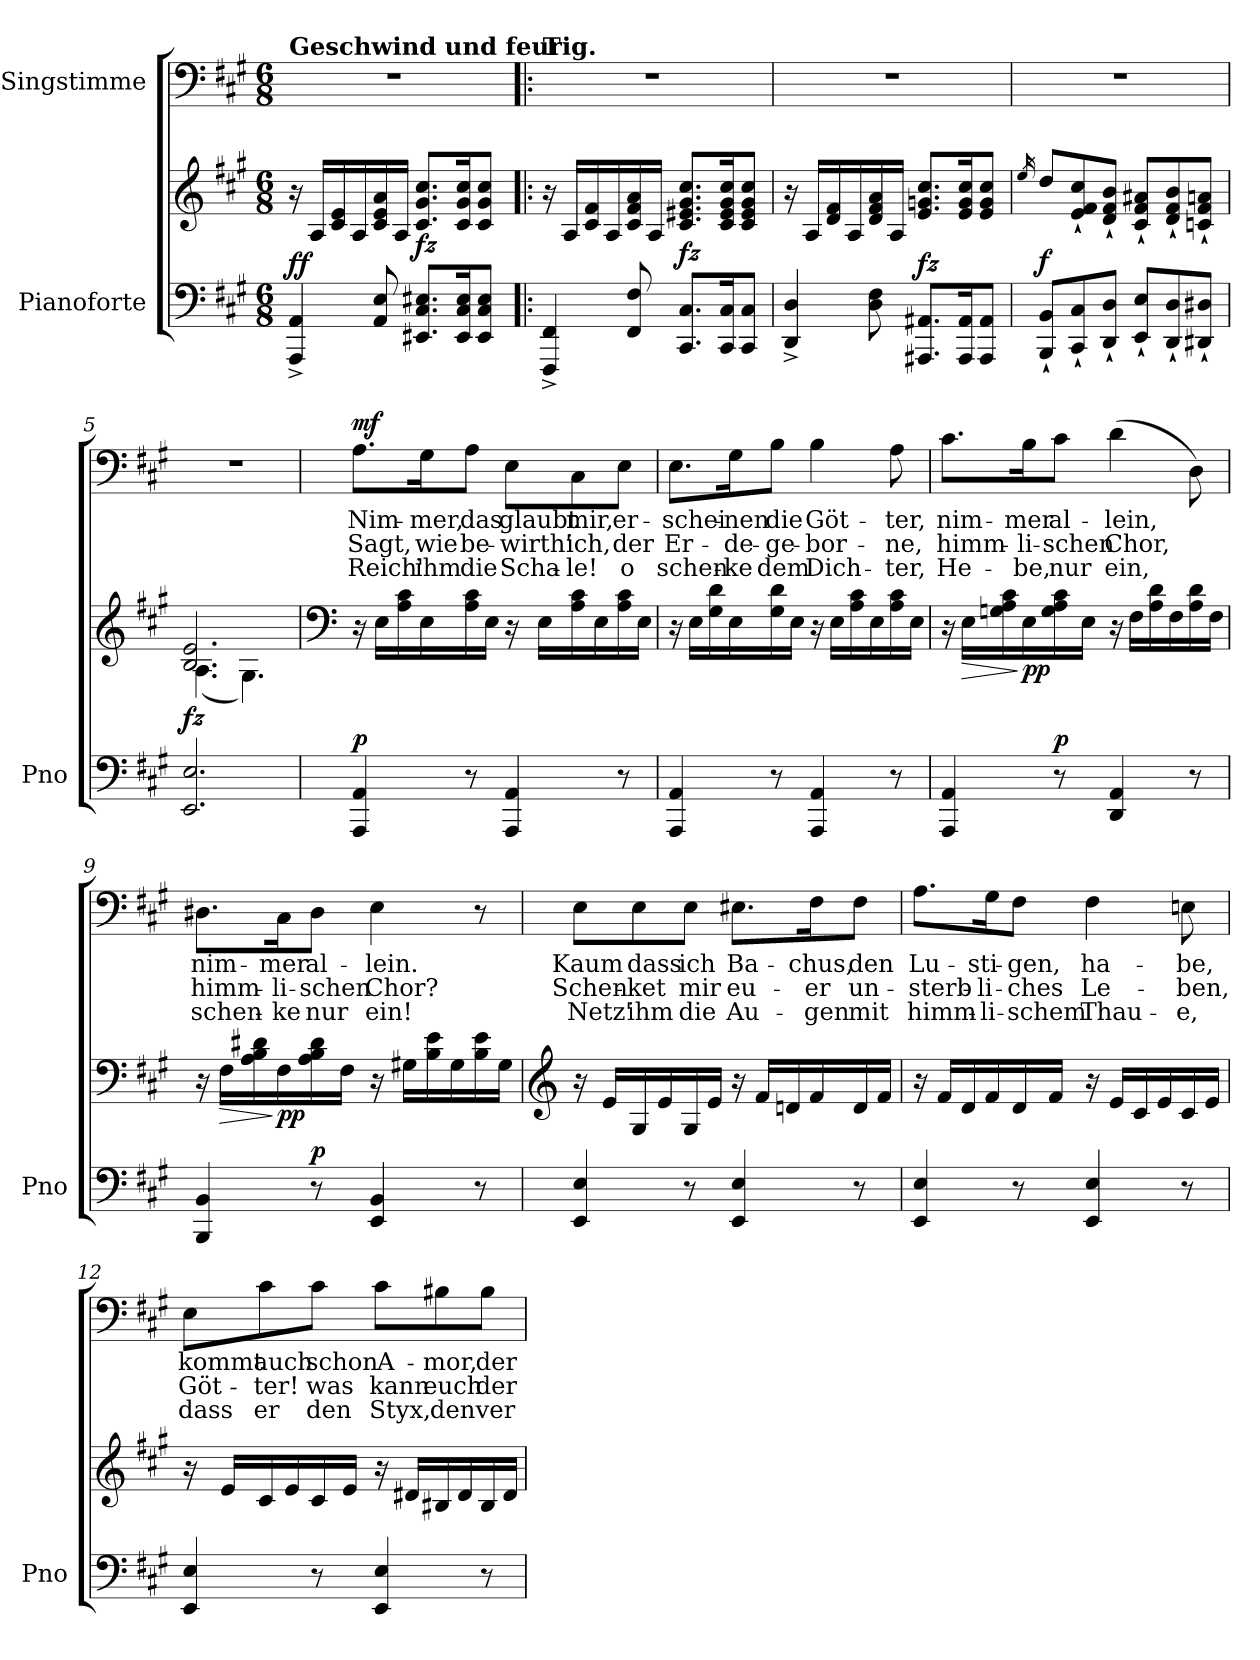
**kern	**kern	**dynam	**kern	**text	**text	**text	**dynam
*part2	*part2	*part2	*part1	*part1	*part1	*part1	*part1
*staff3	*staff2	*staff2/3	*staff1	*staff1	*staff1	*staff1	*staff1
*I"Pianoforte	*	*	*I"Singstimme	*	*	*	*
*I'Pno	*	*	*	*	*	*	*
*clefF4	*clefG2	*	*clefF4	*	*	*	*
*k[f#c#g#]	*k[f#c#g#]	*	*k[f#c#g#]	*	*	*	*
*M6/8	*M6/8	*	*M6/8	*	*	*	*
=1	=1	=1	=1	=1	=1	=1	=1
!	!	!	!LO:TX:a:B:t=Geschwind und feurig.	!	!	!	!
!	!	!LO:DY:a=2	!	!	!	!	!
4AAA/^ 4AA/^	16r	ff	2.r	.	.	.	.
.	16A/LL	.	.	.	.	.	.
.	16c#/ 16e/	.	.	.	.	.	.
.	16A/	.	.	.	.	.	.
8AA/ 8E/	16c#/ 16e/ 16a/	.	.	.	.	.	.
.	16A/JJ	.	.	.	.	.	.
!	!	!LO:DY:a=2	!	!	!	!	!
8.EE#X/ 8.C#/ 8.E#X/L	8.c#/ 8.g#/ 8.cc#/L	fz	.	.	.	.	.
16EE#/ 16C#/ 16E#/K	16c#/ 16g#/ 16cc#/K	.	.	.	.	.	.
8EE#/ 8C#/ 8E#/J	8c#/ 8g#/ 8cc#/J	.	.	.	.	.	.
=2!|:	=2!|:	=2!|:	=2!|:	=2!|:	=2!|:	=2!|:	=2!|:
!	!	!	!LO:TX:a:B:t=T	!	!	!	!
4FFF#/^ 4FF#/^	16r	.	2.r	.	.	.	.
.	16A/LL	.	.	.	.	.	.
.	16c#/ 16f#/	.	.	.	.	.	.
.	16A/	.	.	.	.	.	.
8FF#/ 8F#/	16c#/ 16f#/ 16a/	.	.	.	.	.	.
.	16A/JJ	.	.	.	.	.	.
!	!	!LO:DY:a=2	!	!	!	!	!
8.CC#/ 8.C#/L	8.c#/ 8.e#X/ 8.g#/ 8.cc#/L	fz	.	.	.	.	.
16CC#/ 16C#/K	16c#/ 16e#/ 16g#/ 16cc#/K	.	.	.	.	.	.
8CC#/ 8C#/J	8c#/ 8e#/ 8g#/ 8cc#/J	.	.	.	.	.	.
=3	=3	=3	=3	=3	=3	=3	=3
4DD/^ 4D/^	16r	.	2.r	.	.	.	.
.	16A/LL	.	.	.	.	.	.
.	16d/ 16f#/	.	.	.	.	.	.
.	16A/	.	.	.	.	.	.
8D\ 8F#\	16d/ 16f#/ 16a/	.	.	.	.	.	.
.	16A/JJ	.	.	.	.	.	.
!	!	!LO:DY:a=2	!	!	!	!	!
8.AAA#X/ 8.AA#X/L	8.e/ 8.gn/ 8.cc#/L	fz	.	.	.	.	.
16AAA#/ 16AA#/K	16e/ 16g/ 16cc#/K	.	.	.	.	.	.
8AAA#/ 8AA#/J	8e/ 8g/ 8cc#/J	.	.	.	.	.	.
=4	=4	=4	=4	=4	=4	=4	=4
.	16qee/	.	.	.	.	.	.
!	!	!LO:DY:a=2	!	!	!	!	!
8BBB/` 8BB/`L	8dd/L	f	2.r	.	.	.	.
8CC#/` 8C#/`	8e/` 8f#/` 8cc#/`	.	.	.	.	.	.
8DD/` 8D/`J	8d/` 8f#/` 8b/`J	.	.	.	.	.	.
8EE/` 8E/`L	8c#/` 8f#/` 8a#X/`L	.	.	.	.	.	.
8DD/` 8D/`	8d/` 8f#/` 8b/`	.	.	.	.	.	.
8DD#X/` 8D#X/`J	8cn/` 8f#/` 8an/`J	.	.	.	.	.	.
=5	=5	=5	=5	=5	=5	=5	=5
*	*^	*	*	*	*	*	*
!	!	!	!LO:DY:a=2	!	!	!	!	!
2.EE/ 2.E/	2.B/ 2.e/	(4.A\	fz	2.r	.	.	.	.
.	.	4.G#\)	.	.	.	.	.	.
*	*v	*v	*	*	*	*	*	*
!!LO:LB:g=z
=6	=6	=6	=6	=6	=6	=6	=6
*	*clefF4	*	*	*	*	*	*
*	*^	*	*	*	*	*	*
!	!	!	!LO:DY:a=2	!	!LO:LY:b	!LO:LY:b	!LO:LY:b	!LO:DY:a
*	*v	*v	*	*	*	*	*	*
4AAA/ 4AA/	16r	p	8.A\L	Nim-	Sagt,	Reich'	mf
.	16E\LL	.	.	.	.	.	.
.	16A\ 16c#\	.	.	.	.	.	.
!	!	!	!	!LO:LY:b	!LO:LY:b	!LO:LY:b	!
.	16E\	.	16G#\K	-mer,	wie	ihm	.
!	!	!	!	!LO:LY:b	!LO:LY:b	!LO:LY:b	!
8r	16A\ 16c#\	.	8A\J	das	be-	die	.
.	16E\JJ	.	.	.	.	.	.
!	!	!	!	!LO:LY:b	!LO:LY:b	!LO:LY:b	!
4AAA/ 4AA/	16r	.	8E\L	glaubt	-wirth'	Scha-	.
.	16E\LL	.	.	.	.	.	.
!	!	!	!	!LO:LY:b	!LO:LY:b	!LO:LY:b	!
.	16A\ 16c#\	.	8C#\	mir,	ich,	-le!	.
.	16E\	.	.	.	.	.	.
!	!	!	!	!LO:LY:b	!LO:LY:b	!LO:LY:b	!
8r	16A\ 16c#\	.	8E\J	er-	der	o	.
.	16E\JJ	.	.	.	.	.	.
=7	=7	=7	=7	=7	=7	=7	=7
!	!	!	!	!LO:LY:b	!LO:LY:b	!LO:LY:b	!
4AAA/ 4AA/	16r	.	8.E\L	-schei-	Er-	schen-	.
.	16E\LL	.	.	.	.	.	.
.	16G#\ 16d\	.	.	.	.	.	.
!	!	!	!	!LO:LY:b	!LO:LY:b	!LO:LY:b	!
.	16E\	.	16G#\K	-nen	-de-	-ke	.
!	!	!	!	!LO:LY:b	!LO:LY:b	!LO:LY:b	!
8r	16G#\ 16d\	.	8B\J	die	-ge-	dem	.
.	16E\JJ	.	.	.	.	.	.
!	!	!	!	!LO:LY:b	!LO:LY:b	!LO:LY:b	!
4AAA/ 4AA/	16r	.	4B\	Göt-	-bor-	Dich-	.
.	16E\LL	.	.	.	.	.	.
.	16A\ 16c#\	.	.	.	.	.	.
.	16E\	.	.	.	.	.	.
!	!	!	!	!LO:LY:b	!LO:LY:b	!LO:LY:b	!
8r	16A\ 16c#\	.	8A\	-ter,	-ne,	-ter,	.
.	16E\JJ	.	.	.	.	.	.
=8	=8	=8	=8	=8	=8	=8	=8
!	!	!	!	!LO:LY:b	!LO:LY:b	!LO:LY:b	!
4AAA/ 4AA/	16r	.	8.c#\L	nim-	himm-	He-	.
!	!	!LO:HP:b	!	!	!	!	!
.	16E\LL	>	.	.	.	.	.
.	16Gn\ 16A\ 16c#\	.	.	.	.	.	.
!	!	!LO:DY:n=1:b	!	!LO:LY:b	!LO:LY:b	!LO:LY:b	!
.	16E\	] pp	16B\K	-mer	-li-	-be,	.
!	!	!LO:DY:n=2:a=2	!	!LO:LY:b	!LO:LY:b	!LO:LY:b	!
8r	16G\ 16A\ 16c#\	p	8c#\J	al-	-schen	nur	.
.	16E\JJ	.	.	.	.	.	.
!	!	!	!	!LO:LY:b	!LO:LY:b	!LO:LY:b	!
4DD/ 4AA/	16r	.	(4d\	-lein,	Chor,	ein,	.
.	16F#\LL	.	.	.	.	.	.
.	16A\ 16d\	.	.	.	.	.	.
.	16F#\	.	.	.	.	.	.
8r	16A\ 16d\	.	8D\)	.	.	.	.
.	16F#\JJ	.	.	.	.	.	.
=9	=9	=9	=9	=9	=9	=9	=9
!	!	!	!	!LO:LY:b	!LO:LY:b	!LO:LY:b	!
4BBB/ 4BB/	16r	.	8.D#X\L	nim-	himm-	schen-	.
!	!	!LO:HP:b	!	!	!	!	!
.	16F#\LL	>	.	.	.	.	.
.	16A\ 16B\ 16d#X\	.	.	.	.	.	.
!	!	!LO:DY:n=1:b	!	!LO:LY:b	!LO:LY:b	!LO:LY:b	!
.	16F#\	] pp	16C#\K	-mer	-li-	-ke	.
!	!	!LO:DY:n=2:a=2	!	!LO:LY:b	!LO:LY:b	!LO:LY:b	!
8r	16A\ 16B\ 16d#\	p	8D#\J	al-	-schen	nur	.
.	16F#\JJ	.	.	.	.	.	.
!	!	!	!	!LO:LY:b	!LO:LY:b	!LO:LY:b	!
4EE/ 4BB/	16r	.	4E\	-lein.	Chor?	ein!	.
.	16G#X\LL	.	.	.	.	.	.
.	16B\ 16e\	.	.	.	.	.	.
.	16G#\	.	.	.	.	.	.
8r	16B\ 16e\	.	8r	.	.	.	.
.	16G#\JJ	.	.	.	.	.	.
!!LO:LB:g=z
=10	=10	=10	=10	=10	=10	=10	=10
*	*clefG2	*	*	*	*	*	*
!	!	!	!	!LO:LY:b	!LO:LY:b	!LO:LY:b	!
4EE/ 4E/	16r	.	8E\L	Kaum	Schen-	Netz'	.
.	16e/LL	.	.	.	.	.	.
!	!	!	!	!LO:LY:b	!LO:LY:b	!LO:LY:b	!
.	16G#/	.	8E\	dass	-ket	ihm	.
.	16e/	.	.	.	.	.	.
!	!	!	!	!LO:LY:b	!LO:LY:b	!LO:LY:b	!
8r	16G#/	.	8E\J	ich	mir	die	.
.	16e/JJ	.	.	.	.	.	.
!	!	!	!	!LO:LY:b	!LO:LY:b	!LO:LY:b	!
4EE/ 4E/	16r	.	8.E#X\L	Ba-	eu-	Au-	.
.	16f#/LL	.	.	.	.	.	.
.	16dn/	.	.	.	.	.	.
!	!	!	!	!LO:LY:b	!LO:LY:b	!LO:LY:b	!
.	16f#/	.	16F#\K	-chus,	-er	-gen	.
!	!	!	!	!LO:LY:b	!LO:LY:b	!LO:LY:b	!
8r	16d/	.	8F#\J	den	un-	mit	.
.	16f#/JJ	.	.	.	.	.	.
=11	=11	=11	=11	=11	=11	=11	=11
!	!	!	!	!LO:LY:b	!LO:LY:b	!LO:LY:b	!
4EE/ 4E/	16r	.	8.A\L	Lu-	-sterb-	himm-	.
.	16f#/LL	.	.	.	.	.	.
.	16d/	.	.	.	.	.	.
!	!	!	!	!LO:LY:b	!LO:LY:b	!LO:LY:b	!
.	16f#/	.	16G#\K	-sti-	-li-	-li-	.
!	!	!	!	!LO:LY:b	!LO:LY:b	!LO:LY:b	!
8r	16d/	.	8F#\J	-gen,	-ches	-schem	.
.	16f#/JJ	.	.	.	.	.	.
!	!	!	!	!LO:LY:b	!LO:LY:b	!LO:LY:b	!
4EE/ 4E/	16r	.	4F#\	ha-	Le-	Thau-	.
.	16e/LL	.	.	.	.	.	.
.	16c#/	.	.	.	.	.	.
.	16e/	.	.	.	.	.	.
!	!	!	!	!LO:LY:b	!LO:LY:b	!LO:LY:b	!
8r	16c#/	.	8En\	-be,	-ben,	-e,	.
.	16e/JJ	.	.	.	.	.	.
=12	=12	=12	=12	=12	=12	=12	=12
!	!	!	!	!LO:LY:b	!LO:LY:b	!LO:LY:b	!
4EE/ 4E/	16r	.	8E\L	kommt	Göt-	dass	.
.	16e/LL	.	.	.	.	.	.
!	!	!	!	!LO:LY:b	!LO:LY:b	!LO:LY:b	!
.	16c#/	.	8c#\	auch	-ter!	er	.
.	16e/	.	.	.	.	.	.
!	!	!	!	!LO:LY:b	!LO:LY:b	!LO:LY:b	!
8r	16c#/	.	8c#\J	schon	was	den	.
.	16e/JJ	.	.	.	.	.	.
!	!	!	!	!LO:LY:b	!LO:LY:b	!LO:LY:b	!
4EE/ 4E/	16r	.	8c#\L	A-	kann	Styx,	.
.	16d#X/LL	.	.	.	.	.	.
!	!	!	!	!LO:LY:b	!LO:LY:b	!LO:LY:b	!
.	16B#X/	.	8B#X\	-mor,	euch	den	.
.	16d#/	.	.	.	.	.	.
!	!	!	!	!LO:LY:b	!LO:LY:b	!LO:LY:b	!
8r	16B#/	.	8B#\J	der	der	ver-	.
.	16d#/JJ	.	.	.	.	.	.
=	=	=	=	=	=	=	=
*-	*-	*-	*-	*-	*-	*-	*-
